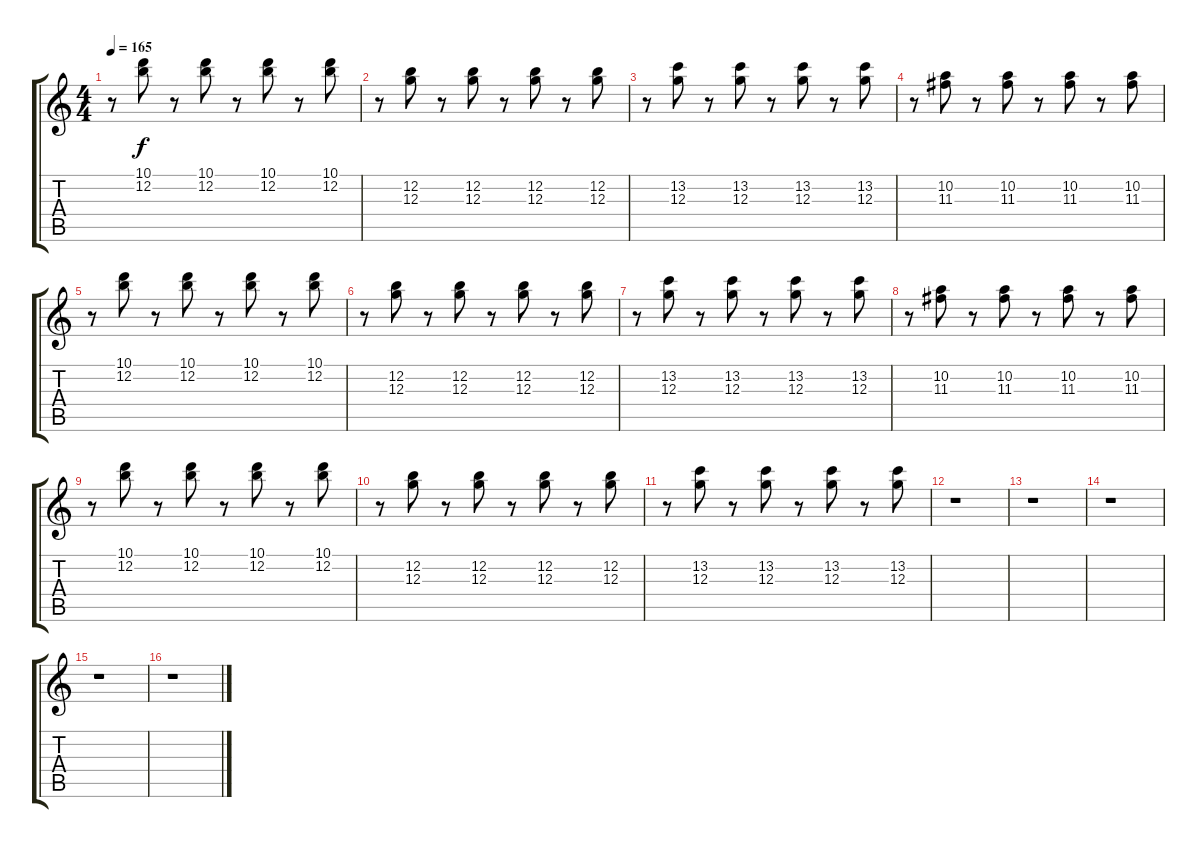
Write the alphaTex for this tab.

\track "" {instrument electricguitarclean}
\staff {score tabs}
\tuning (E4 B3 G3 D3 A2 E2) {hide}
\ts (4 4)
\tempo 165
\clef g2
\ks c
r.8{dy f} (10.1 12.2).8 r.8 (10.1 12.2).8 r.8 (10.1 12.2).8 r.8 (10.1 12.2).8 |
r.8 (12.2 12.3).8 r.8 (12.2 12.3).8 r.8 (12.2 12.3).8 r.8 (12.2 12.3).8 |
r.8 (13.2 12.3).8 r.8 (13.2 12.3).8 r.8 (13.2 12.3).8 r.8 (13.2 12.3).8 |
r.8 (10.2 11.3).8 r.8 (10.2 11.3).8 r.8 (10.2 11.3).8 r.8 (10.2 11.3).8 |
r.8 (10.1 12.2).8 r.8 (10.1 12.2).8 r.8 (10.1 12.2).8 r.8 (10.1 12.2).8 |
r.8 (12.2 12.3).8 r.8 (12.2 12.3).8 r.8 (12.2 12.3).8 r.8 (12.2 12.3).8 |
r.8 (13.2 12.3).8 r.8 (13.2 12.3).8 r.8 (13.2 12.3).8 r.8 (13.2 12.3).8 |
r.8 (10.2 11.3).8 r.8 (10.2 11.3).8 r.8 (10.2 11.3).8 r.8 (10.2 11.3).8 |
r.8 (10.1 12.2).8 r.8 (10.1 12.2).8 r.8 (10.1 12.2).8 r.8 (10.1 12.2).8 |
r.8 (12.2 12.3).8 r.8 (12.2 12.3).8 r.8 (12.2 12.3).8 r.8 (12.2 12.3).8 |
r.8 (13.2 12.3).8 r.8 (13.2 12.3).8 r.8 (13.2 12.3).8 r.8 (13.2 12.3).8 |
r.1 |
r.1 |
r.1 |
r.1 |
r.1
